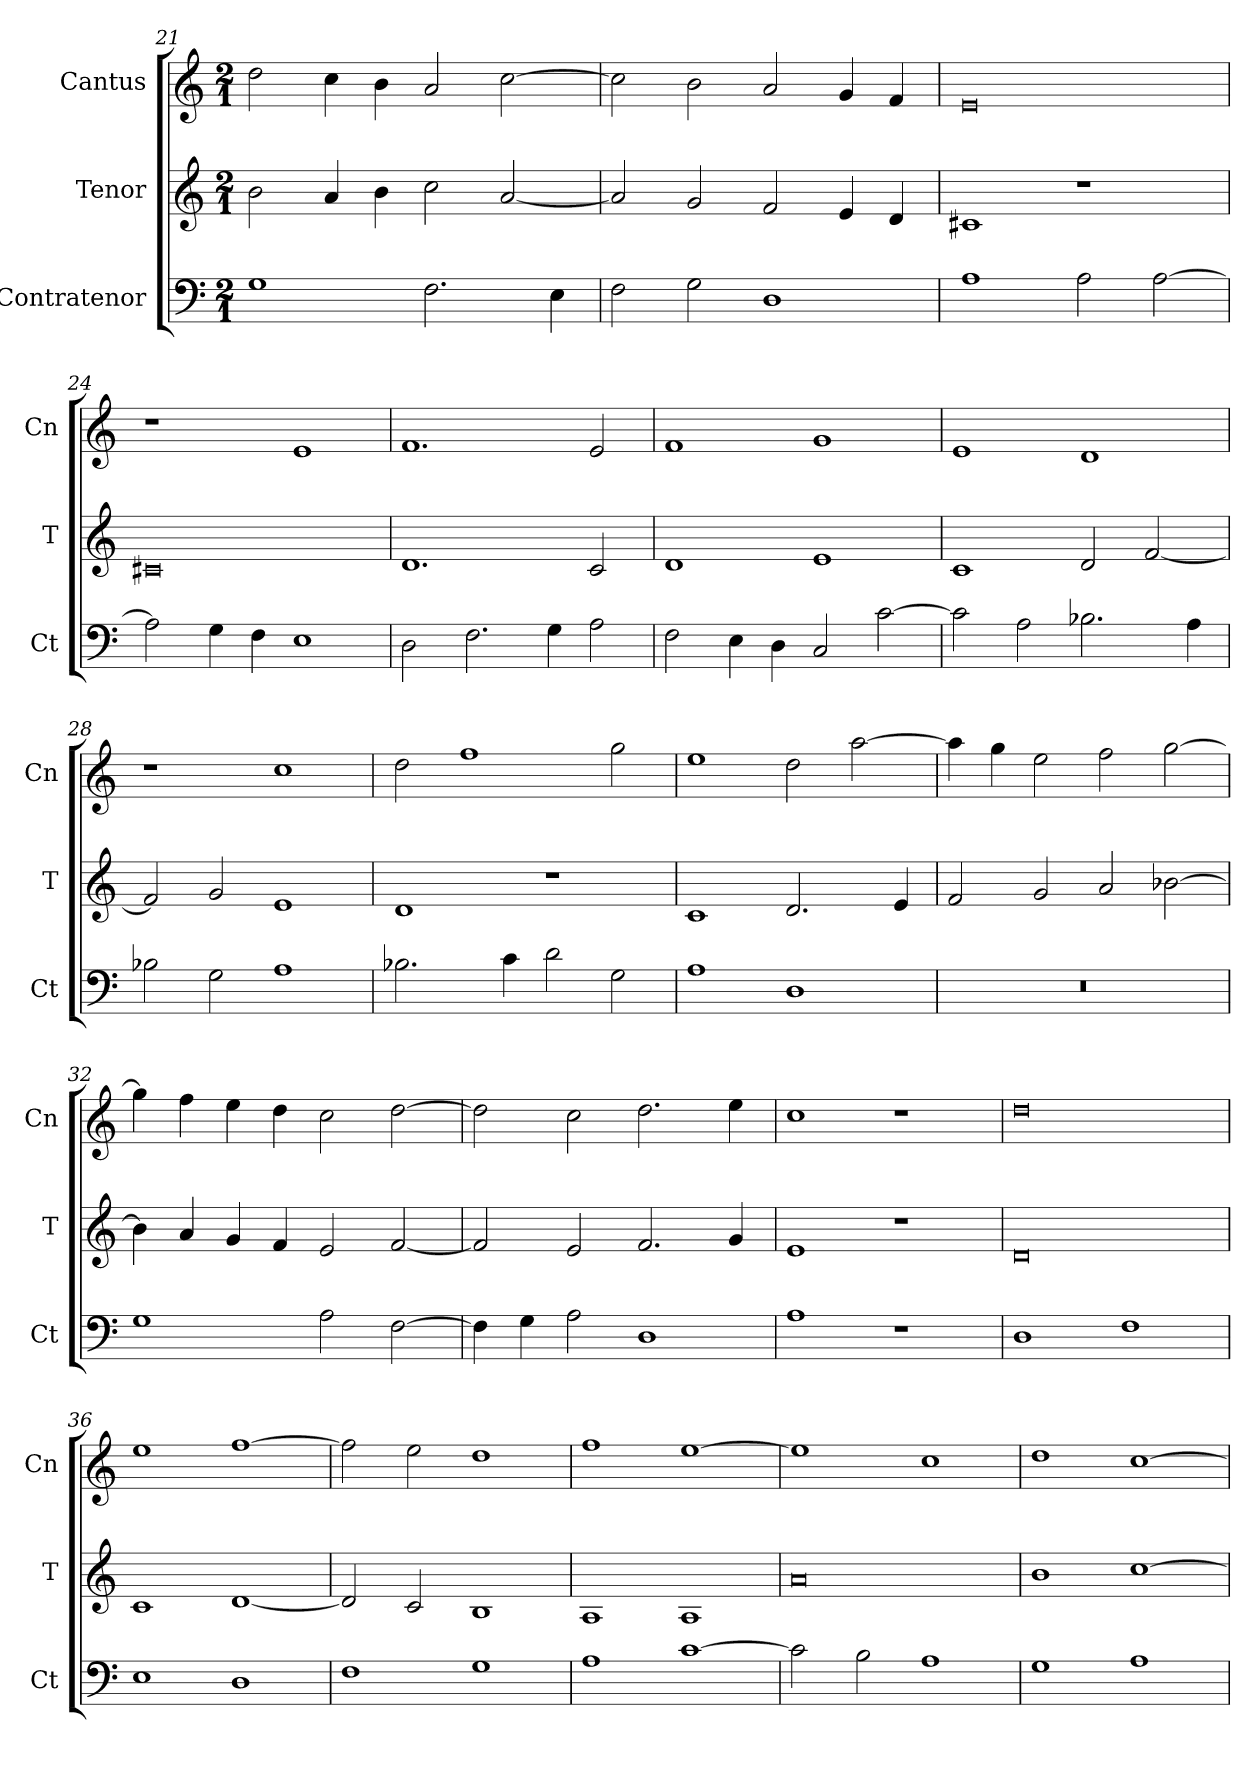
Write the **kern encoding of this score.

**kern	**kern	**kern
*part3	*part2	*part1
*staff3	*staff2	*staff1
*I"Contratenor	*I"Tenor	*I"Cantus
*I'Ct	*I'T	*I'Cn
*clefF4	*clefG2	*clefG2
*k[]	*k[]	*k[]
*M2/1	*M2/1	*M2/1
=21	=21	=21
1G	2b	2dd
.	4a	4cc
.	4b	4b
2.F	2cc	2a
.	[2a	[2cc
4E	.	.
=22	=22	=22
2F	2a]	2cc]
2G	2g	2b
1D	2f	2a
.	4e	4g
.	4d	4f
=23	=23	=23
1A	1c#X	0e
2A	1r	.
[2A	.	.
=24	=24	=24
2A]	0c#X	1r
4G	.	.
4F	.	.
1E	.	1e
=25	=25	=25
2D	1.d	1.f
2.F	.	.
4G	.	.
2A	2c	2e
=26	=26	=26
2F	1d	1f
4E	.	.
4D	.	.
2C	1e	1g
[2c	.	.
=27	=27	=27
2c]	1c	1e
2A	.	.
2.B-X	2d	1d
.	[2f	.
4A	.	.
=28	=28	=28
2B-X	2f]	1r
2G	2g	.
1A	1e	1cc
=29	=29	=29
2.B-X	1d	2dd
.	.	1ff
4c	.	.
2d	1r	.
2G	.	2gg
=30	=30	=30
1A	1c	1ee
1D	2.d	2dd
.	.	[2aa
.	4e	.
=31	=31	=31
0r	2f	4aa]
.	.	4gg
.	2g	2ee
.	2a	2ff
.	[2b-X	[2gg
=32	=32	=32
1G	4b-]	4gg]
.	4a	4ff
.	4g	4ee
.	4f	4dd
2A	2e	2cc
[2F	[2f	[2dd
=33	=33	=33
4F]	2f]	2dd]
4G	.	.
2A	2e	2cc
1D	2.f	2.dd
.	4g	4ee
=34	=34	=34
1A	1e	1cc
1r	1r	1r
=35	=35	=35
1D	0d	0dd
1F	.	.
=36	=36	=36
1E	1c	1ee
1D	[1d	[1ff
=37	=37	=37
1F	2d]	2ff]
.	2c	2ee
1G	1B	1dd
=38	=38	=38
1A	1A	1ff
[1c	1A	[1ee
=39	=39	=39
2c]	0a	1ee]
2B	.	.
1A	.	1cc
=40	=40	=40
1G	1b	1dd
1A	[1cc	[1cc
=	=	=
*-	*-	*-
